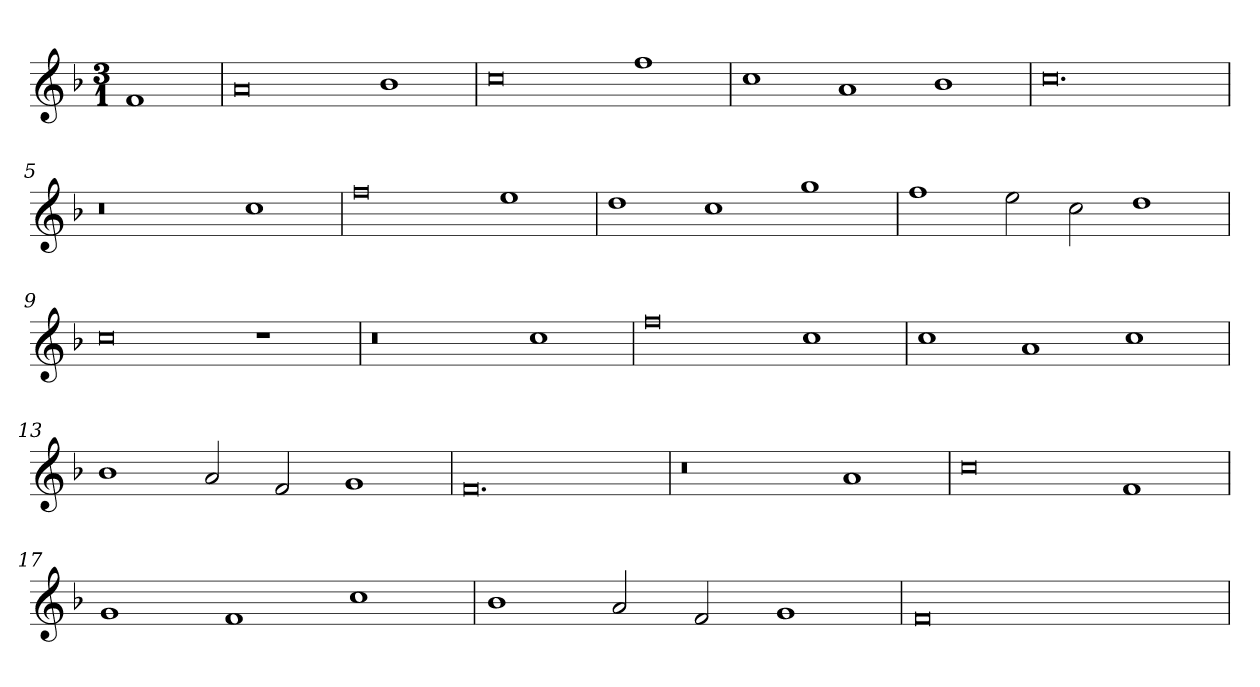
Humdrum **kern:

**kern
*part1
*staff1
*clefG2
*k[b-]
*F:
*M3/1
=
1f
=1
0a
1b-
=2
0cc
1ff
=3
1cc
1a
1b-
=4
0.cc
=5
0r
1cc
=6
0ff
1ee
=7
1dd
1cc
1gg
=8
1ff
2ee
2cc
1dd
=9
0cc
1r
=10
0r
1cc
=11
0ff
1cc
=12
1cc
1a
1cc
=13
1b-
2a
2f
1g
=14
0.f
=15
0r
1a
=16
0cc
1f
=17
1g
1f
1cc
=18
1b-
2a
2f
1g
=19
0f
1ryy
=
*-
